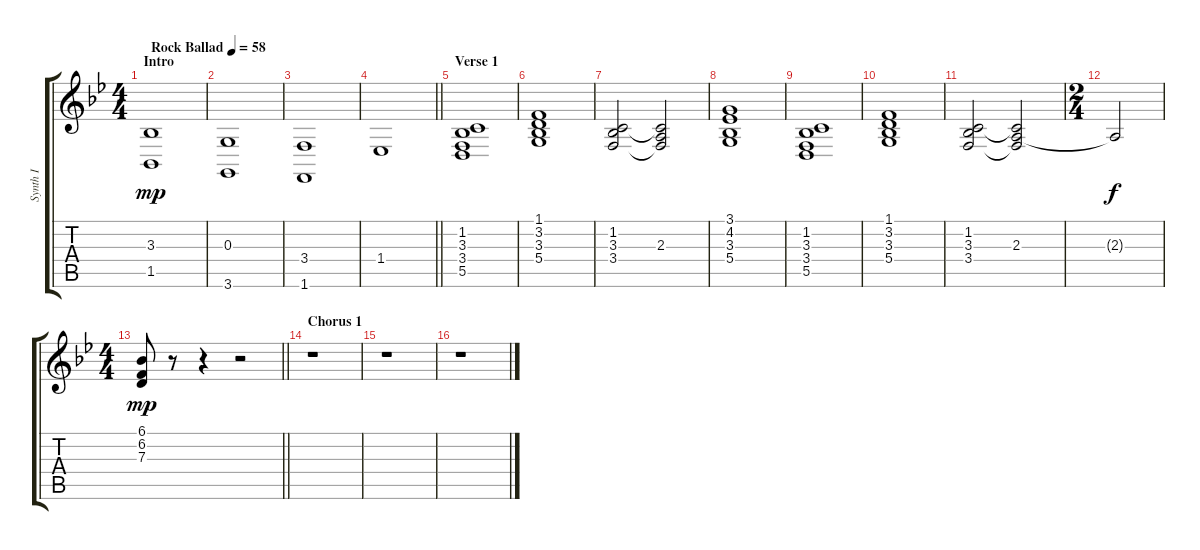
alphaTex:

\track ("Synth I" "Synth I") {instrument pad2warm}
\staff {score tabs}
\tuning (E4 B3 G3 D3 A2 E2) {hide}
\ts (4 4)
\section ("" "Intro")
\tempo (58 "Rock Ballad")
\clef g2
\ks bb
(3.3 1.5).1{dy mp instrument pad2warm} |
(0.3 3.6).1 |
(3.4 1.6).1 |
\barLineRight lightlight
1.4.1 |
\section ("" "Verse 1")
(1.2 3.3 3.4 5.5).1 |
(1.1 3.2 3.3 5.4).1 |
(1.2 3.3 3.4).2 (1.2{t} 2.3 3.4{t}).2 |
(3.1 4.2 3.3 5.4).1 |
(1.2 3.3 3.4 5.5).1 |
(1.1 3.2 3.3 5.4).1 |
(1.2 3.3 3.4).2 (1.2{t} 2.3 3.4{t}).2 |
\ts (2 4)
2.3{t}.2{dy f} |
\ts (4 4)
\barLineRight lightlight
(6.1 6.2 7.3).8{dy mp} r.8 r.4 r.2 |
\section ("" "Chorus 1")
r.1 |
r.1 |
r.1
